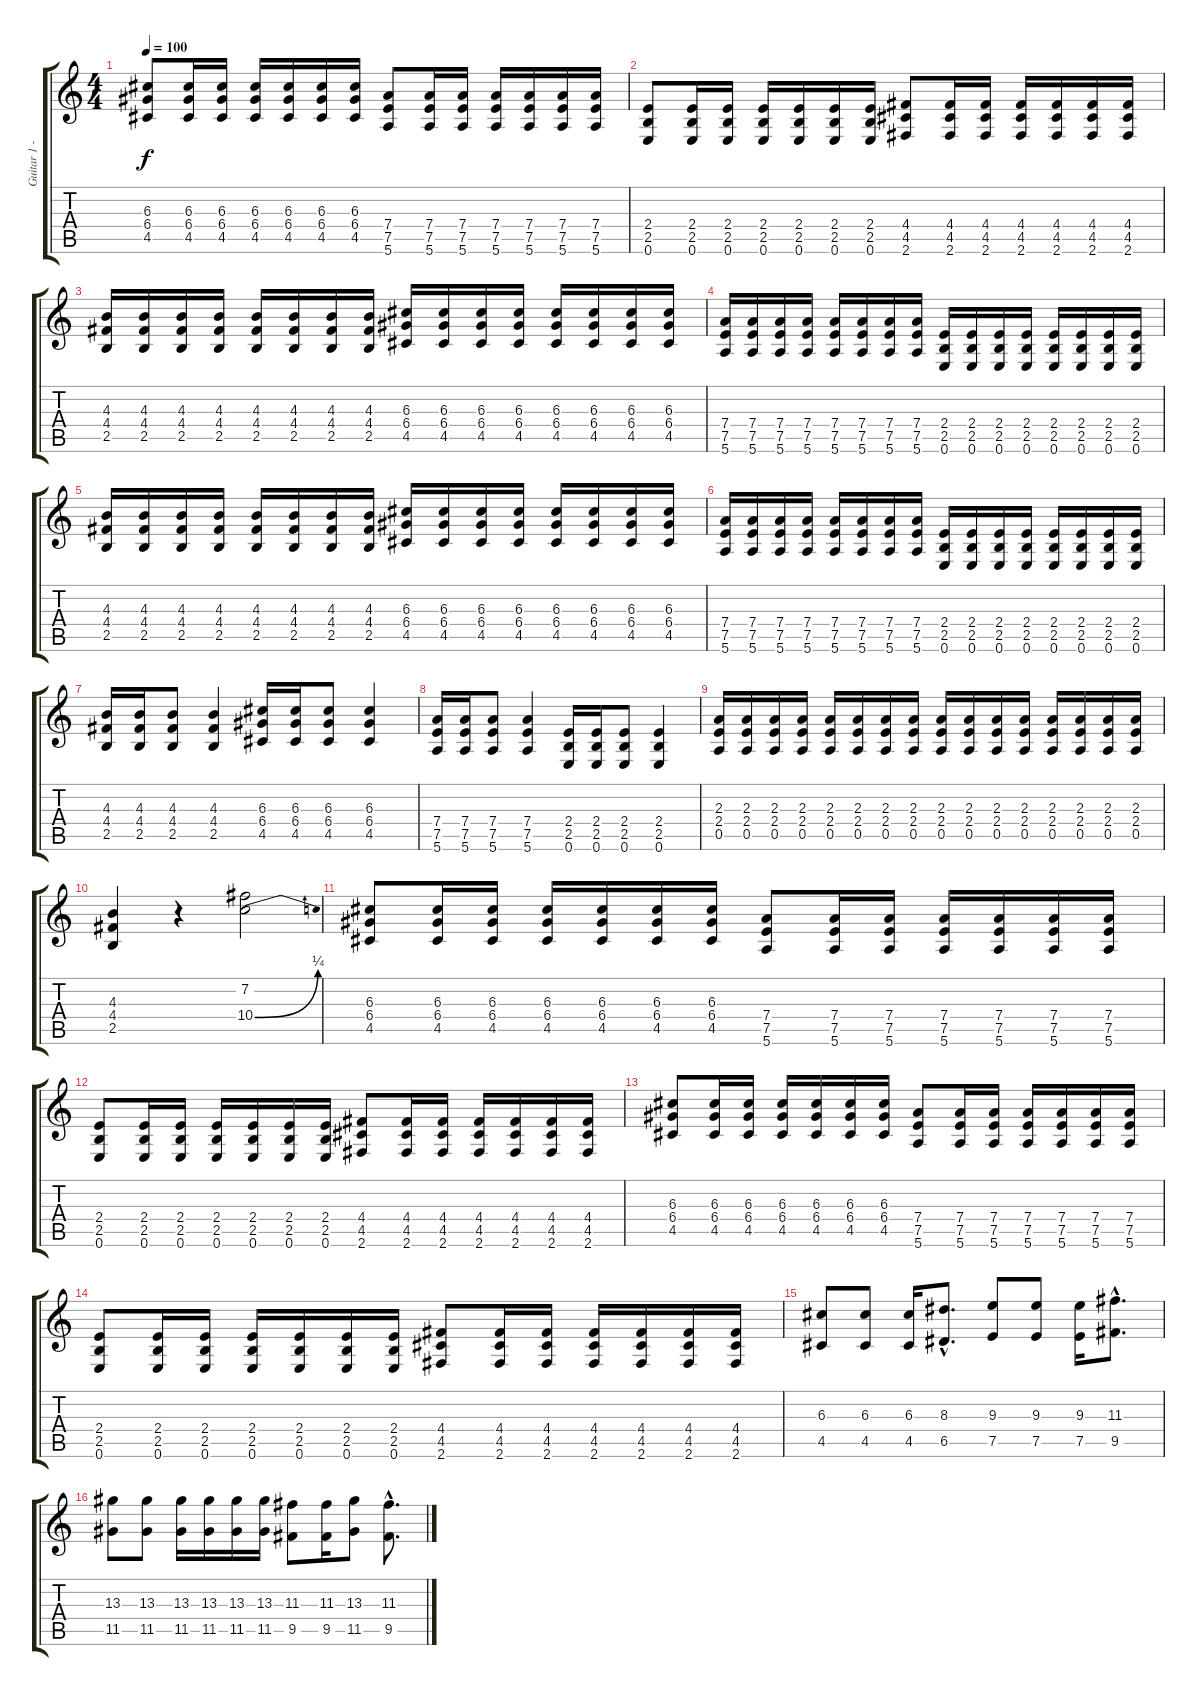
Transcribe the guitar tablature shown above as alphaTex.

\track ("Guitar 1 - Justin Sane" "Guitar 1 -") {instrument distortionguitar}
\staff {score tabs}
\tuning (E4 B3 G3 D3 A2 E2) {hide}
\ts (4 4)
\tempo 100
\clef g2
\ks c
(6.3 6.4 4.5).8{dy f} (6.3 6.4 4.5).16 (6.3 6.4 4.5).16 (6.3 6.4 4.5).16 (6.3 6.4 4.5).16 (6.3 6.4 4.5).16 (6.3 6.4 4.5).16 (7.4 7.5 5.6).8 (7.4 7.5 5.6).16 (7.4 7.5 5.6).16 (7.4 7.5 5.6).16 (7.4 7.5 5.6).16 (7.4 7.5 5.6).16 (7.4 7.5 5.6).16 |
(2.4 2.5 0.6).8 (2.4 2.5 0.6).16 (2.4 2.5 0.6).16 (2.4 2.5 0.6).16 (2.4 2.5 0.6).16 (2.4 2.5 0.6).16 (2.4 2.5 0.6).16 (4.4 4.5 2.6).8 (4.4 4.5 2.6).16 (4.4 4.5 2.6).16 (4.4 4.5 2.6).16 (4.4 4.5 2.6).16 (4.4 4.5 2.6).16 (4.4 4.5 2.6).16 |
(4.3 4.4 2.5).16 (4.3 4.4 2.5).16 (4.3 4.4 2.5).16 (4.3 4.4 2.5).16 (4.3 4.4 2.5).16 (4.3 4.4 2.5).16 (4.3 4.4 2.5).16 (4.3 4.4 2.5).16 (6.3 6.4 4.5).16 (6.3 6.4 4.5).16 (6.3 6.4 4.5).16 (6.3 6.4 4.5).16 (6.3 6.4 4.5).16 (6.3 6.4 4.5).16 (6.3 6.4 4.5).16 (6.3 6.4 4.5).16 |
(7.4 7.5 5.6).16 (7.4 7.5 5.6).16 (7.4 7.5 5.6).16 (7.4 7.5 5.6).16 (7.4 7.5 5.6).16 (7.4 7.5 5.6).16 (7.4 7.5 5.6).16 (7.4 7.5 5.6).16 (2.4 2.5 0.6).16 (2.4 2.5 0.6).16 (2.4 2.5 0.6).16 (2.4 2.5 0.6).16 (2.4 2.5 0.6).16 (2.4 2.5 0.6).16 (2.4 2.5 0.6).16 (2.4 2.5 0.6).16 |
(4.3 4.4 2.5).16 (4.3 4.4 2.5).16 (4.3 4.4 2.5).16 (4.3 4.4 2.5).16 (4.3 4.4 2.5).16 (4.3 4.4 2.5).16 (4.3 4.4 2.5).16 (4.3 4.4 2.5).16 (6.3 6.4 4.5).16 (6.3 6.4 4.5).16 (6.3 6.4 4.5).16 (6.3 6.4 4.5).16 (6.3 6.4 4.5).16 (6.3 6.4 4.5).16 (6.3 6.4 4.5).16 (6.3 6.4 4.5).16 |
(7.4 7.5 5.6).16 (7.4 7.5 5.6).16 (7.4 7.5 5.6).16 (7.4 7.5 5.6).16 (7.4 7.5 5.6).16 (7.4 7.5 5.6).16 (7.4 7.5 5.6).16 (7.4 7.5 5.6).16 (2.4 2.5 0.6).16 (2.4 2.5 0.6).16 (2.4 2.5 0.6).16 (2.4 2.5 0.6).16 (2.4 2.5 0.6).16 (2.4 2.5 0.6).16 (2.4 2.5 0.6).16 (2.4 2.5 0.6).16 |
(4.3 4.4 2.5).16 (4.3 4.4 2.5).16 (4.3 4.4 2.5).8 (4.3 4.4 2.5).4 (6.3 6.4 4.5).16 (6.3 6.4 4.5).16 (6.3 6.4 4.5).8 (6.3 6.4 4.5).4 |
(7.4 7.5 5.6).16 (7.4 7.5 5.6).16 (7.4 7.5 5.6).8 (7.4 7.5 5.6).4 (2.4 2.5 0.6).16 (2.4 2.5 0.6).16 (2.4 2.5 0.6).8 (2.4 2.5 0.6).4 |
(2.3 2.4 0.5).16 (2.3 2.4 0.5).16 (2.3 2.4 0.5).16 (2.3 2.4 0.5).16 (2.3 2.4 0.5).16 (2.3 2.4 0.5).16 (2.3 2.4 0.5).16 (2.3 2.4 0.5).16 (2.3 2.4 0.5).16 (2.3 2.4 0.5).16 (2.3 2.4 0.5).16 (2.3 2.4 0.5).16 (2.3 2.4 0.5).16 (2.3 2.4 0.5).16 (2.3 2.4 0.5).16 (2.3 2.4 0.5).16 |
(4.3 4.4 2.5).4 r.4 (7.2 10.4{be (bend 0 0 60 1)}).2 |
(6.3 6.4 4.5).8 (6.3 6.4 4.5).16 (6.3 6.4 4.5).16 (6.3 6.4 4.5).16 (6.3 6.4 4.5).16 (6.3 6.4 4.5).16 (6.3 6.4 4.5).16 (7.4 7.5 5.6).8 (7.4 7.5 5.6).16 (7.4 7.5 5.6).16 (7.4 7.5 5.6).16 (7.4 7.5 5.6).16 (7.4 7.5 5.6).16 (7.4 7.5 5.6).16 |
(2.4 2.5 0.6).8 (2.4 2.5 0.6).16 (2.4 2.5 0.6).16 (2.4 2.5 0.6).16 (2.4 2.5 0.6).16 (2.4 2.5 0.6).16 (2.4 2.5 0.6).16 (4.4 4.5 2.6).8 (4.4 4.5 2.6).16 (4.4 4.5 2.6).16 (4.4 4.5 2.6).16 (4.4 4.5 2.6).16 (4.4 4.5 2.6).16 (4.4 4.5 2.6).16 |
(6.3 6.4 4.5).8 (6.3 6.4 4.5).16 (6.3 6.4 4.5).16 (6.3 6.4 4.5).16 (6.3 6.4 4.5).16 (6.3 6.4 4.5).16 (6.3 6.4 4.5).16 (7.4 7.5 5.6).8 (7.4 7.5 5.6).16 (7.4 7.5 5.6).16 (7.4 7.5 5.6).16 (7.4 7.5 5.6).16 (7.4 7.5 5.6).16 (7.4 7.5 5.6).16 |
(2.4 2.5 0.6).8 (2.4 2.5 0.6).16 (2.4 2.5 0.6).16 (2.4 2.5 0.6).16 (2.4 2.5 0.6).16 (2.4 2.5 0.6).16 (2.4 2.5 0.6).16 (4.4 4.5 2.6).8 (4.4 4.5 2.6).16 (4.4 4.5 2.6).16 (4.4 4.5 2.6).16 (4.4 4.5 2.6).16 (4.4 4.5 2.6).16 (4.4 4.5 2.6).16 |
(6.3 4.5).8 (6.3 4.5).8 (6.3 4.5).16 (8.3{hac} 6.5{hac}).8{d} (9.3 7.5).8 (9.3 7.5).8 (9.3 7.5).16 (11.3{hac} 9.5{hac}).8{d} |
(13.3 11.5).8 (13.3 11.5).8 (13.3 11.5).16 (13.3 11.5).16 (13.3 11.5).16 (13.3 11.5).16 (11.3 9.5).8 (11.3 9.5).16 (13.3 11.5).8 (11.3{hac} 9.5{hac}).8{d}
